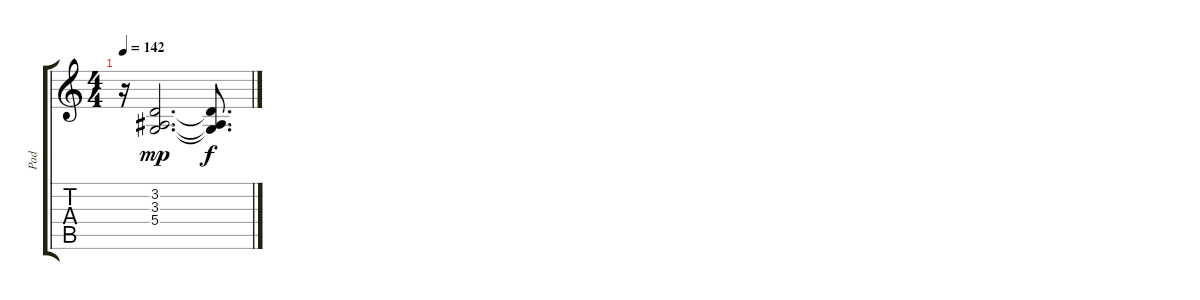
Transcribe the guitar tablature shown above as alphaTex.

\track ("Pad" "Pad") {instrument pad2warm}
\staff {score tabs}
\tuning (E4 B3 G3 D3 A2 E2) {hide}
\ts (4 4)
\tempo 142
\clef g2
\ks c
r.16{dy f} (3.2 3.3 5.4).2{d dy mp} (3.2{t} 3.3{t} 5.4{t}).8{d dy f}
